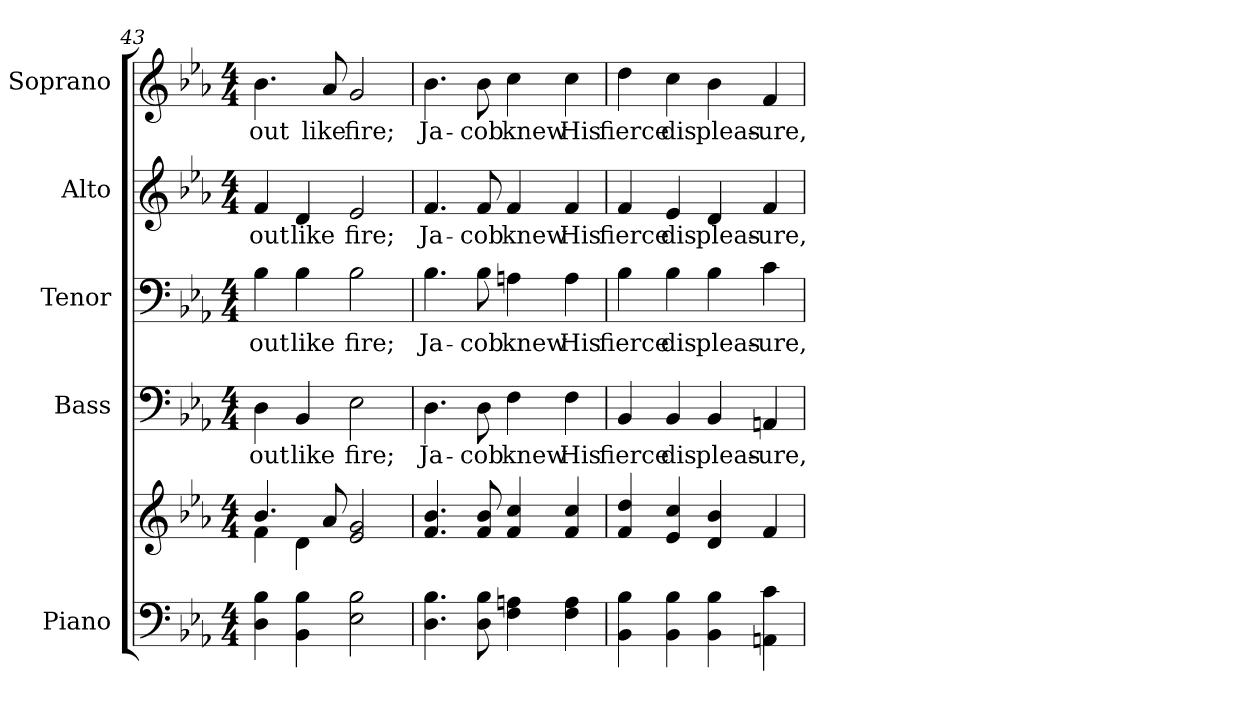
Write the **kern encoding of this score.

**kern	**kern	**kern	**text	**kern	**text	**kern	**text	**kern	**text
*part5	*part5	*part4	*part4	*part3	*part3	*part2	*part2	*part1	*part1
*staff6	*staff5	*staff4	*staff4	*staff3	*staff3	*staff2	*staff2	*staff1	*staff1
*I"Piano	*	*I"Bass	*	*I"Tenor	*	*I"Alto	*	*I"Soprano	*
*I'Pno.	*	*I'B.	*	*I'T.	*	*I'A.	*	*I'S.	*
!!LO:PB:g=z
*clefF4	*clefG2	*clefF4	*	*clefF4	*	*clefG2	*	*clefG2	*
*k[b-e-a-]	*k[b-e-a-]	*k[b-e-a-]	*	*k[b-e-a-]	*	*k[b-e-a-]	*	*k[b-e-a-]	*
*E-:	*E-:	*E-:	*	*E-:	*	*E-:	*	*E-:	*
*M4/4	*M4/4	*M4/4	*	*M4/4	*	*M4/4	*	*M4/4	*
=43	=43	=43	=43	=43	=43	=43	=43	=43	=43
*	*^	*	*	*	*	*	*	*	*
!	!	!	!	!LO:LY:b:color=#000000	!	!	!	!	!	!
!	!	!	!	!	!	!LO:LY:b:color=#000000	!	!	!	!
!	!	!	!	!	!	!	!	!LO:LY:b:color=#000000	!	!
!	!	!	!	!	!	!	!	!	!	!LO:LY:b:color=#000000
4Di\ 4B-i	4.b-i/	4fi\	4Di\	out	4B-i\	out	4fi/	out	4.b-i\	out
!	!	!	!	!LO:LY:b:color=#000000	!	!	!	!	!	!
!	!	!	!	!	!	!LO:LY:b:color=#000000	!	!	!	!
!	!	!	!	!	!	!	!	!LO:LY:b:color=#000000	!	!
4BB-i\ 4B-i	.	4di\	4BB-i/	like	4B-i\	like	4di/	like	.	.
!	!	!	!	!	!	!	!	!	!	!LO:LY:b:color=#000000
.	8a-i/	.	.	.	.	.	.	.	8a-i/	like
!	!	!	!	!LO:LY:b:color=#000000	!	!	!	!	!	!
!	!	!	!	!	!	!LO:LY:b:color=#000000	!	!	!	!
!	!	!	!	!	!	!	!	!LO:LY:b:color=#000000	!	!
!	!	!	!	!	!	!	!	!	!	!LO:LY:b:color=#000000
2E-i\ 2B-i	2e-i/ 2gi	2ryy	2E-i\	fire;	2B-i\	fire;	2e-i/	fire;	2gi/	fire;
*	*v	*v	*	*	*	*	*	*	*	*
=44	=44	=44	=44	=44	=44	=44	=44	=44	=44
*	*^	*	*	*	*	*	*	*	*
!	!	!	!	!LO:LY:b:color=#000000	!	!	!	!	!	!
*	*v	*v	*	*	*	*	*	*	*	*
*	*^	*	*	*	*	*	*	*	*
!	!	!	!	!	!	!LO:LY:b:color=#000000	!	!	!	!
*	*v	*v	*	*	*	*	*	*	*	*
*	*^	*	*	*	*	*	*	*	*
!	!	!	!	!	!	!	!	!LO:LY:b:color=#000000	!	!
*	*v	*v	*	*	*	*	*	*	*	*
*	*^	*	*	*	*	*	*	*	*
!	!	!	!	!	!	!	!	!	!	!LO:LY:b:color=#000000
*	*v	*v	*	*	*	*	*	*	*	*
4.Di\ 4.B-i	4.fi/ 4.b-i	4.Di\	Ja-	4.B-i\	Ja-	4.fi/	Ja-	4.b-i\	Ja-
!	!	!	!LO:LY:b:color=#000000	!	!	!	!	!	!
!	!	!	!	!	!LO:LY:b:color=#000000	!	!	!	!
!	!	!	!	!	!	!	!LO:LY:b:color=#000000	!	!
!	!	!	!	!	!	!	!	!	!LO:LY:b:color=#000000
8Di\ 8B-i	8fi/ 8b-i	8Di\	-cob	8B-i\	-cob	8fi/	-cob	8b-i\	-cob
!	!	!	!LO:LY:b:color=#000000	!	!	!	!	!	!
!	!	!	!	!	!LO:LY:b:color=#000000	!	!	!	!
!	!	!	!	!	!	!	!LO:LY:b:color=#000000	!	!
!	!	!	!	!	!	!	!	!	!LO:LY:b:color=#000000
4Fi\ 4Ani	4fi/ 4cci	4Fi\	knew	4Ani\	knew	4fi/	knew	4cci\	knew
!	!	!	!LO:LY:b:color=#000000	!	!	!	!	!	!
!	!	!	!	!	!LO:LY:b:color=#000000	!	!	!	!
!	!	!	!	!	!	!	!LO:LY:b:color=#000000	!	!
!	!	!	!	!	!	!	!	!	!LO:LY:b:color=#000000
4Fi\ 4Ai	4fi/ 4cci	4Fi\	His	4Ai\	His	4fi/	His	4cci\	His
=45	=45	=45	=45	=45	=45	=45	=45	=45	=45
!	!	!	!LO:LY:b:color=#000000	!	!	!	!	!	!
!	!	!	!	!	!LO:LY:b:color=#000000	!	!	!	!
!	!	!	!	!	!	!	!LO:LY:b:color=#000000	!	!
!	!	!	!	!	!	!	!	!	!LO:LY:b:color=#000000
4BB-i\ 4B-i	4fi/ 4ddi	4BB-i/	fierce	4B-i\	fierce	4fi/	fierce	4ddi\	fierce
!	!	!	!LO:LY:b:color=#000000	!	!	!	!	!	!
!	!	!	!	!	!LO:LY:b:color=#000000	!	!	!	!
!	!	!	!	!	!	!	!LO:LY:b:color=#000000	!	!
!	!	!	!	!	!	!	!	!	!LO:LY:b:color=#000000
4BB-i\ 4B-i	4e-i/ 4cci	4BB-i/	dis	4B-i\	dis	4e-i/	dis	4cci\	dis
!	!	!	!LO:LY:b:color=#000000	!	!	!	!	!	!
!	!	!	!	!	!LO:LY:b:color=#000000	!	!	!	!
!	!	!	!	!	!	!	!LO:LY:b:color=#000000	!	!
!	!	!	!	!	!	!	!	!	!LO:LY:b:color=#000000
4BB-i\ 4B-i	4di/ 4b-i	4BB-i/	pleas-	4B-i\	pleas-	4di/	pleas-	4b-i\	pleas-
!	!	!	!LO:LY:b:color=#000000	!	!	!	!	!	!
!	!	!	!	!	!LO:LY:b:color=#000000	!	!	!	!
!	!	!	!	!	!	!	!LO:LY:b:color=#000000	!	!
!	!	!	!	!	!	!	!	!	!LO:LY:b:color=#000000
4AAni\ 4ci	4fi/	4AAni/	-ure,	4ci\	-ure,	4fi/	-ure,	4fi/	-ure,
=	=	=	=	=	=	=	=	=	=
*-	*-	*-	*-	*-	*-	*-	*-	*-	*-
